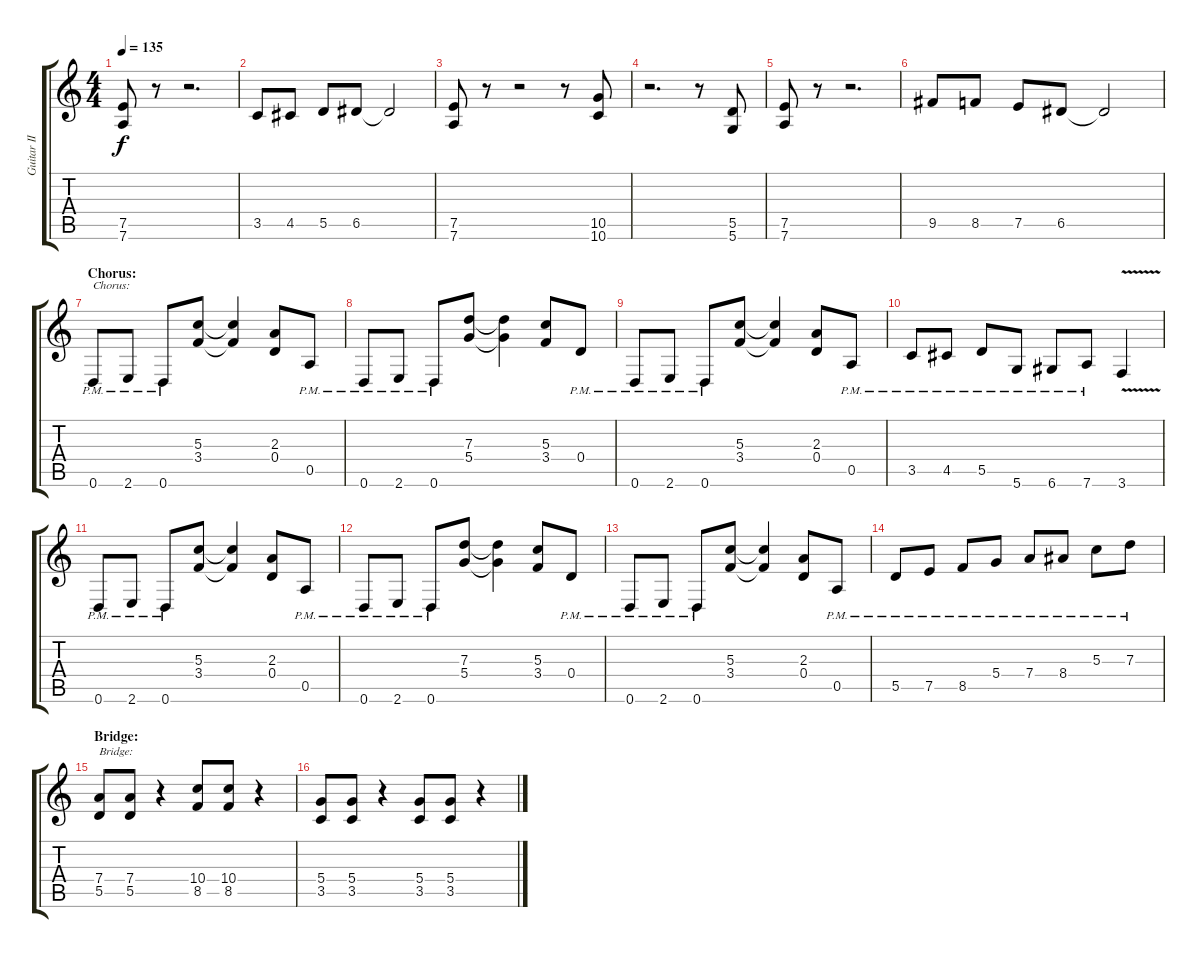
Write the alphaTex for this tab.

\track ("Guitar II" "Guitar II") {instrument distortionguitar}
\staff {score tabs}
\tuning (E4 B3 G3 D3 A2 D2) {hide}
\ts (4 4)
\tempo 135
\clef g2
\ks c
(7.5 7.6).8{dy f} r.8 r.2{d} |
3.5.8 4.5.8 5.5.8 6.5.8 6.5{t}.2 |
(7.5 7.6).8 r.8 r.2 r.8 (10.5 10.6).8 |
r.2{d} r.8 (5.5 5.6).8 |
(7.5 7.6).8 r.8 r.2{d} |
9.5.8 8.5.8 7.5.8 6.5.8 6.5{t}.2 |
\section ("" "Chorus:")
0.6{pm}.8{txt "Chorus:"} 2.6{pm}.8 0.6{pm}.8 (5.3 3.4).8 (5.3{t} 3.4{t}).4 (2.3 0.4).8 0.5{pm}.8 |
0.6{pm}.8 2.6{pm}.8 0.6{pm}.8 (7.3 5.4).8 (7.3{t} 5.4{t}).4 (5.3 3.4).8 0.4{pm}.8 |
0.6{pm}.8 2.6{pm}.8 0.6{pm}.8 (5.3 3.4).8 (5.3{t} 3.4{t}).4 (2.3 0.4).8 0.5{pm}.8 |
3.5{pm}.8 4.5{pm}.8 5.5{pm}.8 5.6{pm}.8 6.6{pm}.8 7.6{pm}.8 3.6{v}.4 |
0.6{pm}.8 2.6{pm}.8 0.6{pm}.8 (5.3 3.4).8 (5.3{t} 3.4{t}).4 (2.3 0.4).8 0.5{pm}.8 |
0.6{pm}.8 2.6{pm}.8 0.6{pm}.8 (7.3 5.4).8 (7.3{t} 5.4{t}).4 (5.3 3.4).8 0.4{pm}.8 |
0.6{pm}.8 2.6{pm}.8 0.6{pm}.8 (5.3 3.4).8 (5.3{t} 3.4{t}).4 (2.3 0.4).8 0.5{pm}.8 |
5.5{pm}.8 7.5{pm}.8 8.5{pm}.8 5.4{pm}.8 7.4{pm}.8 8.4{pm}.8 5.3{pm}.8 7.3{pm}.8 |
\section ("" "Bridge:")
(7.4 5.5).8{txt "Bridge:"} (7.4 5.5).8 r.4 (10.4 8.5).8 (10.4 8.5).8 r.4 |
(5.4 3.5).8 (5.4 3.5).8 r.4 (5.4 3.5).8 (5.4 3.5).8 r.4
